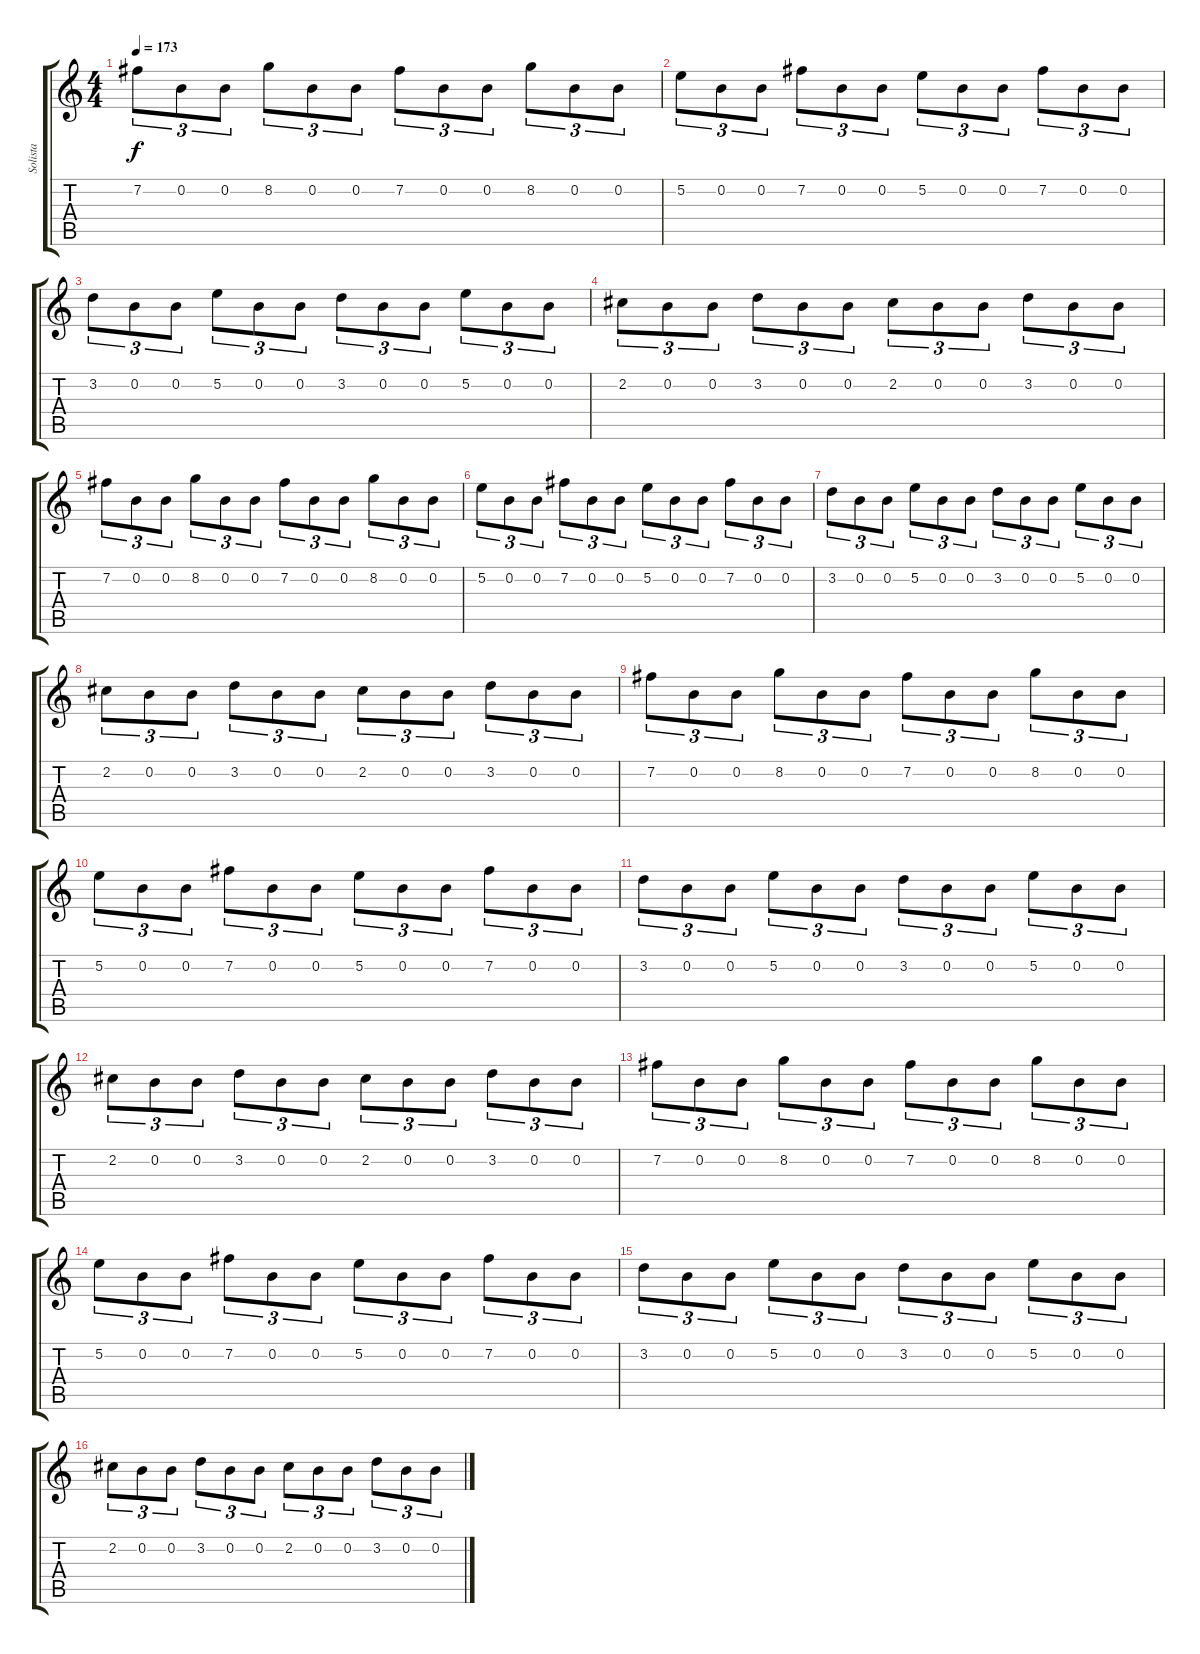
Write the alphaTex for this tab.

\track ("Solista" "Solista") {instrument distortionguitar}
\staff {score tabs}
\tuning (E4 B3 G3 D3 A2 E2) {hide}
\ts (4 4)
\tempo 173
\clef g2
\ks c
7.2.8{tu (3 2) dy f instrument distortionguitar} 0.2.8{tu (3 2)} 0.2.8{tu (3 2)} 8.2.8{tu (3 2)} 0.2.8{tu (3 2)} 0.2.8{tu (3 2)} 7.2.8{tu (3 2)} 0.2.8{tu (3 2)} 0.2.8{tu (3 2)} 8.2.8{tu (3 2)} 0.2.8{tu (3 2)} 0.2.8{tu (3 2)} |
5.2.8{tu (3 2)} 0.2.8{tu (3 2)} 0.2.8{tu (3 2)} 7.2.8{tu (3 2)} 0.2.8{tu (3 2)} 0.2.8{tu (3 2)} 5.2.8{tu (3 2)} 0.2.8{tu (3 2)} 0.2.8{tu (3 2)} 7.2.8{tu (3 2)} 0.2.8{tu (3 2)} 0.2.8{tu (3 2)} |
3.2.8{tu (3 2)} 0.2.8{tu (3 2)} 0.2.8{tu (3 2)} 5.2.8{tu (3 2)} 0.2.8{tu (3 2)} 0.2.8{tu (3 2)} 3.2.8{tu (3 2)} 0.2.8{tu (3 2)} 0.2.8{tu (3 2)} 5.2.8{tu (3 2)} 0.2.8{tu (3 2)} 0.2.8{tu (3 2)} |
2.2.8{tu (3 2)} 0.2.8{tu (3 2)} 0.2.8{tu (3 2)} 3.2.8{tu (3 2)} 0.2.8{tu (3 2)} 0.2.8{tu (3 2)} 2.2.8{tu (3 2)} 0.2.8{tu (3 2)} 0.2.8{tu (3 2)} 3.2.8{tu (3 2)} 0.2.8{tu (3 2)} 0.2.8{tu (3 2)} |
7.2.8{tu (3 2)} 0.2.8{tu (3 2)} 0.2.8{tu (3 2)} 8.2.8{tu (3 2)} 0.2.8{tu (3 2)} 0.2.8{tu (3 2)} 7.2.8{tu (3 2)} 0.2.8{tu (3 2)} 0.2.8{tu (3 2)} 8.2.8{tu (3 2)} 0.2.8{tu (3 2)} 0.2.8{tu (3 2)} |
5.2.8{tu (3 2)} 0.2.8{tu (3 2)} 0.2.8{tu (3 2)} 7.2.8{tu (3 2)} 0.2.8{tu (3 2)} 0.2.8{tu (3 2)} 5.2.8{tu (3 2)} 0.2.8{tu (3 2)} 0.2.8{tu (3 2)} 7.2.8{tu (3 2)} 0.2.8{tu (3 2)} 0.2.8{tu (3 2)} |
3.2.8{tu (3 2)} 0.2.8{tu (3 2)} 0.2.8{tu (3 2)} 5.2.8{tu (3 2)} 0.2.8{tu (3 2)} 0.2.8{tu (3 2)} 3.2.8{tu (3 2)} 0.2.8{tu (3 2)} 0.2.8{tu (3 2)} 5.2.8{tu (3 2)} 0.2.8{tu (3 2)} 0.2.8{tu (3 2)} |
2.2.8{tu (3 2)} 0.2.8{tu (3 2)} 0.2.8{tu (3 2)} 3.2.8{tu (3 2)} 0.2.8{tu (3 2)} 0.2.8{tu (3 2)} 2.2.8{tu (3 2)} 0.2.8{tu (3 2)} 0.2.8{tu (3 2)} 3.2.8{tu (3 2)} 0.2.8{tu (3 2)} 0.2.8{tu (3 2)} |
7.2.8{tu (3 2)} 0.2.8{tu (3 2)} 0.2.8{tu (3 2)} 8.2.8{tu (3 2)} 0.2.8{tu (3 2)} 0.2.8{tu (3 2)} 7.2.8{tu (3 2)} 0.2.8{tu (3 2)} 0.2.8{tu (3 2)} 8.2.8{tu (3 2)} 0.2.8{tu (3 2)} 0.2.8{tu (3 2)} |
5.2.8{tu (3 2)} 0.2.8{tu (3 2)} 0.2.8{tu (3 2)} 7.2.8{tu (3 2)} 0.2.8{tu (3 2)} 0.2.8{tu (3 2)} 5.2.8{tu (3 2)} 0.2.8{tu (3 2)} 0.2.8{tu (3 2)} 7.2.8{tu (3 2)} 0.2.8{tu (3 2)} 0.2.8{tu (3 2)} |
3.2.8{tu (3 2)} 0.2.8{tu (3 2)} 0.2.8{tu (3 2)} 5.2.8{tu (3 2)} 0.2.8{tu (3 2)} 0.2.8{tu (3 2)} 3.2.8{tu (3 2)} 0.2.8{tu (3 2)} 0.2.8{tu (3 2)} 5.2.8{tu (3 2)} 0.2.8{tu (3 2)} 0.2.8{tu (3 2)} |
2.2.8{tu (3 2)} 0.2.8{tu (3 2)} 0.2.8{tu (3 2)} 3.2.8{tu (3 2)} 0.2.8{tu (3 2)} 0.2.8{tu (3 2)} 2.2.8{tu (3 2)} 0.2.8{tu (3 2)} 0.2.8{tu (3 2)} 3.2.8{tu (3 2)} 0.2.8{tu (3 2)} 0.2.8{tu (3 2)} |
7.2.8{tu (3 2)} 0.2.8{tu (3 2)} 0.2.8{tu (3 2)} 8.2.8{tu (3 2)} 0.2.8{tu (3 2)} 0.2.8{tu (3 2)} 7.2.8{tu (3 2)} 0.2.8{tu (3 2)} 0.2.8{tu (3 2)} 8.2.8{tu (3 2)} 0.2.8{tu (3 2)} 0.2.8{tu (3 2)} |
5.2.8{tu (3 2)} 0.2.8{tu (3 2)} 0.2.8{tu (3 2)} 7.2.8{tu (3 2)} 0.2.8{tu (3 2)} 0.2.8{tu (3 2)} 5.2.8{tu (3 2)} 0.2.8{tu (3 2)} 0.2.8{tu (3 2)} 7.2.8{tu (3 2)} 0.2.8{tu (3 2)} 0.2.8{tu (3 2)} |
3.2.8{tu (3 2)} 0.2.8{tu (3 2)} 0.2.8{tu (3 2)} 5.2.8{tu (3 2)} 0.2.8{tu (3 2)} 0.2.8{tu (3 2)} 3.2.8{tu (3 2)} 0.2.8{tu (3 2)} 0.2.8{tu (3 2)} 5.2.8{tu (3 2)} 0.2.8{tu (3 2)} 0.2.8{tu (3 2)} |
2.2.8{tu (3 2)} 0.2.8{tu (3 2)} 0.2.8{tu (3 2)} 3.2.8{tu (3 2)} 0.2.8{tu (3 2)} 0.2.8{tu (3 2)} 2.2.8{tu (3 2)} 0.2.8{tu (3 2)} 0.2.8{tu (3 2)} 3.2.8{tu (3 2)} 0.2.8{tu (3 2)} 0.2.8{tu (3 2)}
